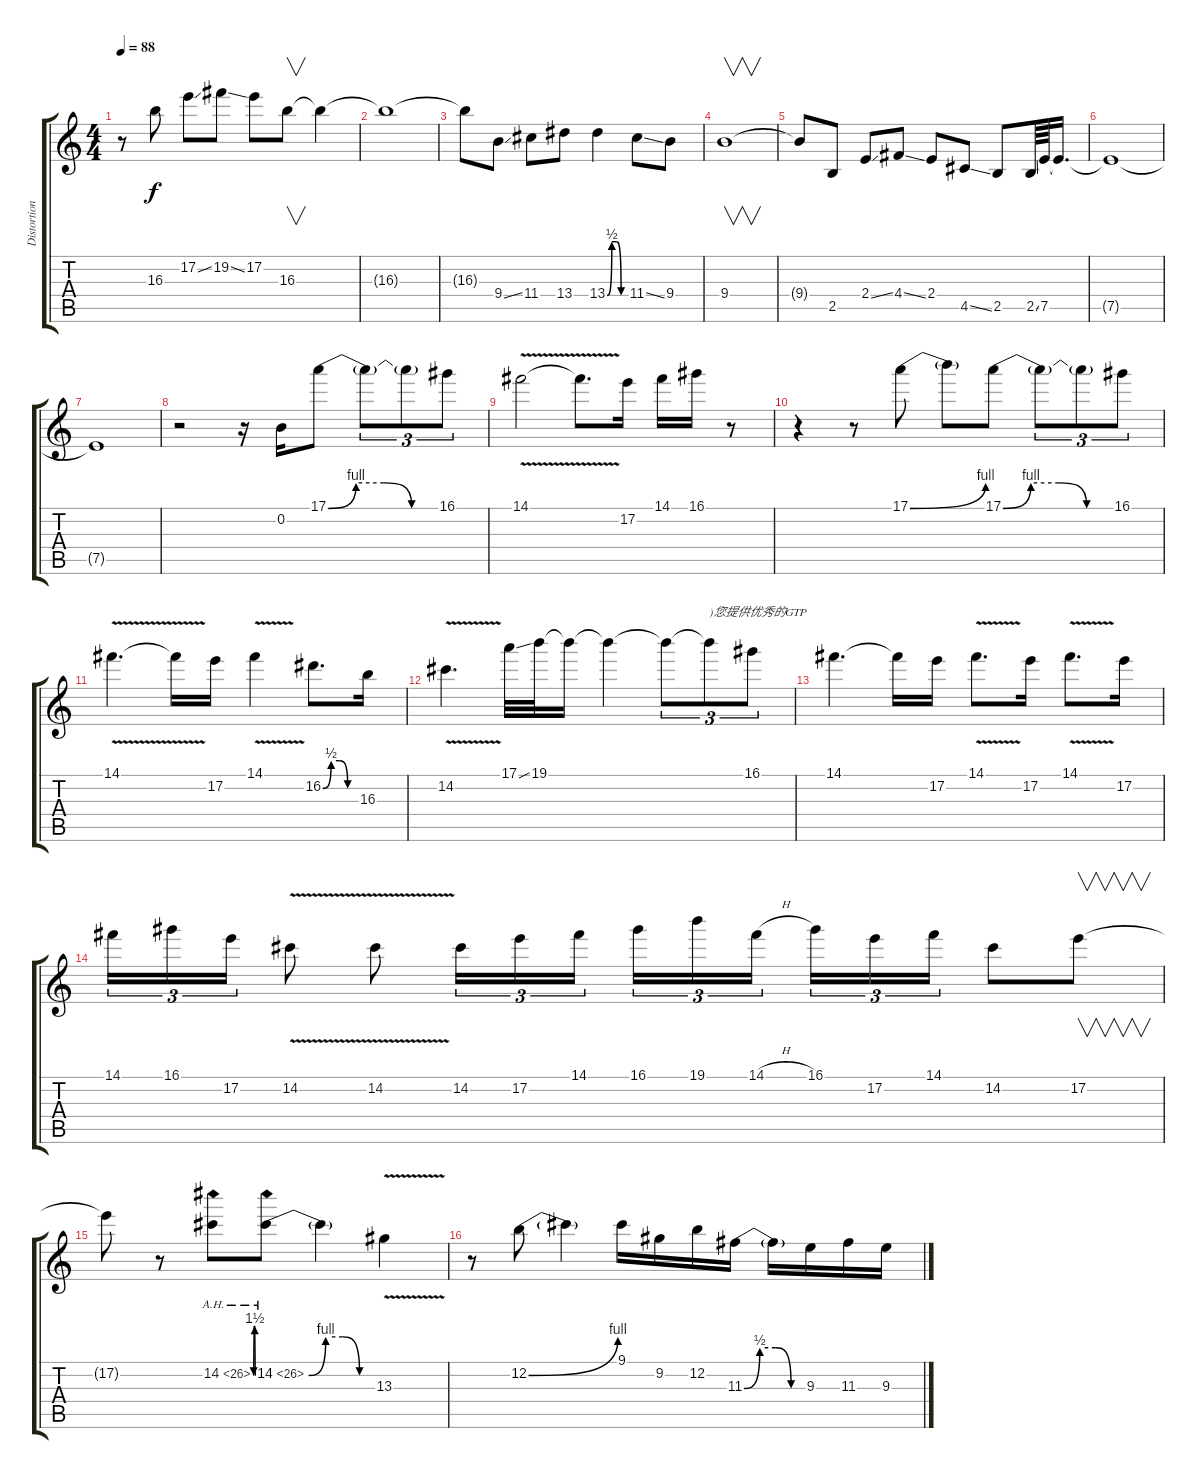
\track ("Distortion Guitar" "Distortion") {instrument distortionguitar}
\staff {score tabs}
\tuning (E4 B3 G3 D3 A2 E2) {hide}
\ts (4 4)
\tempo 88
\clef g2
\ks c
r.8{dy f} 16.3.8 17.2{ss}.8 19.2{ss}.8 17.2.8 16.3.8{v} 16.3{t}.4 |
16.3{t}.1 |
16.3{t}.8 9.4{ss}.8 11.4.8 13.4.8 13.4{be (custom 0 0 15 2 30 2 45 0 60 0)}.4 11.4{ss}.8 9.4.8 |
9.4.1{v} |
9.4{t}.8 2.5.8 2.4{ss}.8 4.4{ss}.8 2.4.8 4.5{ss}.8 2.5.8 2.5{ss}.64 7.5.64 7.5{t}.16{d} |
7.5{t}.1 |
7.5{t}.1 |
r.2 r.16 0.2.16 17.1{be (custom 0 0 15 4 30 4 45 0 60 0)}.8 17.1{t}.8{tu (3 2)} 17.1{t}.8{tu (3 2)} 16.1.8{tu (3 2)} |
14.1{v}.2 14.1{t}.8{d} 17.2.16 14.1.16 16.1.16 r.8 |
r.4 r.8 17.1{be (bend 0 0 60 4)}.8 17.1{t}.8 17.1{be (custom 0 0 15 4 30 4 45 0 60 0)}.8 17.1{t}.8{tu (3 2)} 17.1{t}.8{tu (3 2)} 16.1.8{tu (3 2)} |
14.1{v}.4{d} 14.1{t}.16 17.2.16 14.1{v}.4 16.2{be (custom 0 0 15 2 30 2 45 0 60 0)}.8{d} 16.3.16 |
14.2{v}.4{d} 17.1{ss}.32 19.1.32 19.1{t}.16 19.1{t}.4 19.1{t}.8{tu (3 2)} 19.1{t}.8{tu (3 2) txt ")您提供优秀的GTP"} 16.1.8{tu (3 2)} |
14.1.4{d} 14.1{t}.16 17.2.16 14.1{v}.8{d} 17.2.16 14.1{v}.8{d} 17.2.16 |
14.1.16{tu (3 2)} 16.1.16{tu (3 2)} 17.2.16{tu (3 2)} 14.2{v}.8 14.2{v}.8 14.2.16{tu (3 2)} 17.2.16{tu (3 2)} 14.1.16{tu (3 2)} 16.1.16{tu (3 2)} 19.1.16{tu (3 2)} 14.1{h}.16{tu (3 2) beam splitsecondary} 16.1.16{tu (3 2)} 17.2.16{tu (3 2)} 14.1.16{tu (3 2)} 14.2.8 17.2.8{v} |
17.2{t}.8 r.8 14.2{be (custom 0 0 15 6 30 6 45 0 60 0) ah 12}.8 14.2{be (custom 0 0 15 4 30 4 45 0 60 0) ah 12}.8 14.2{t}.4 13.3{v}.4 |
r.8 12.2{be (bend 0 0 60 4)}.8 12.2{t}.4 9.1.16 9.2.16 12.2.16 11.3{be (custom 0 0 15 2 30 2 45 0 60 0)}.16 11.3{t}.16 9.3.16 11.3.16 9.3.16
